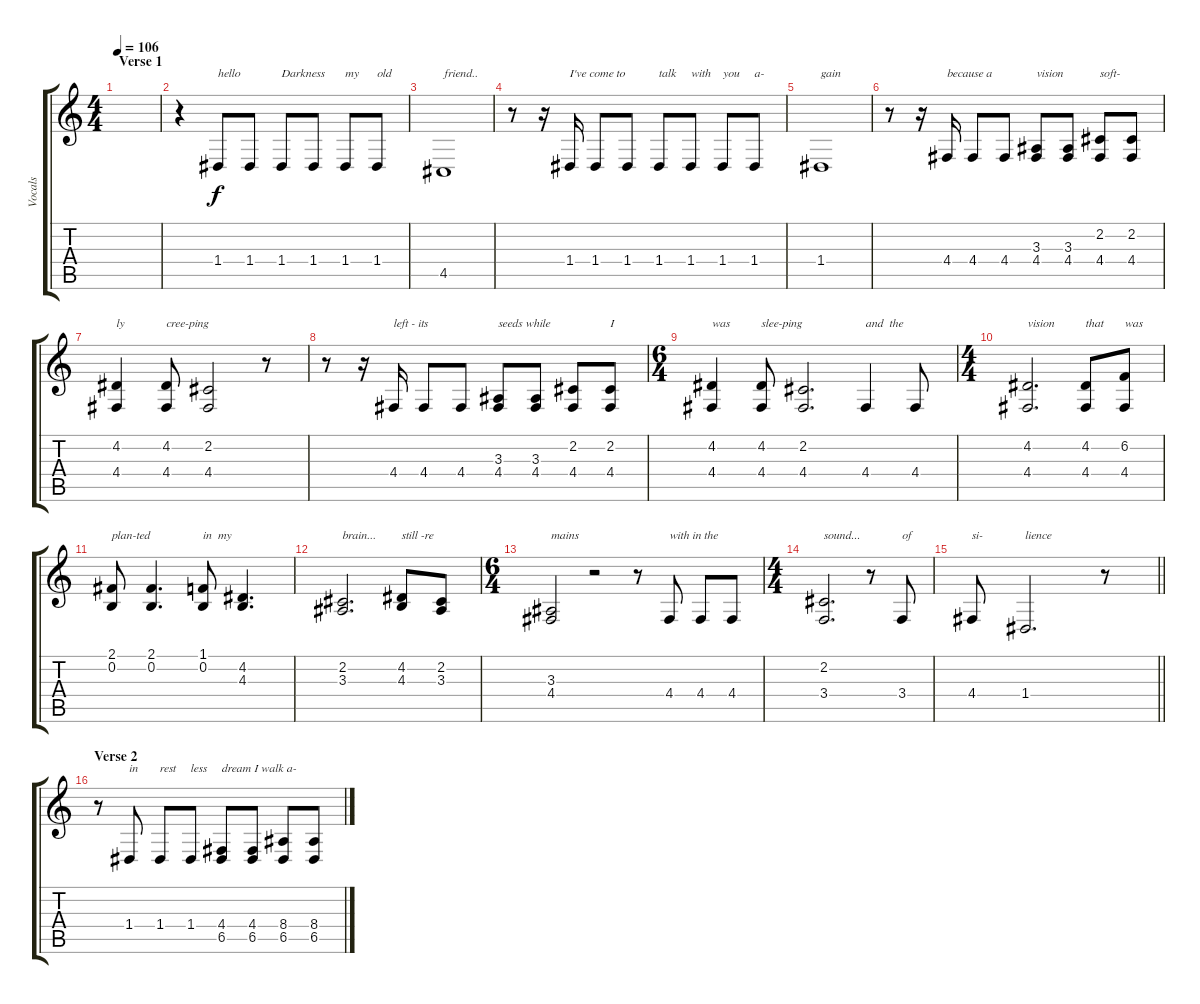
\track ("Vocals" "Vocals") {solo instrument tenorsax}
\staff {score tabs}
\tuning (E4 B3 G3 D3 A2 E2) {hide}
\ts (4 4)
\section ("" "Verse 1")
\tempo 106
\clef g2
\ks c
|
r.4 1.4.8{txt "hello"} 1.4.8 1.4.8{txt "Darkness"} 1.4.8 1.4.8{txt "my"} 1.4.8{txt "old"} |
4.5.1{txt "friend.."} |
r.8 r.16 1.4.16{txt "I've come to"} 1.4.8 1.4.8 1.4.8{txt "talk"} 1.4.8{txt "with"} 1.4.8{txt "you"} 1.4.8{txt "a-"} |
1.4.1{txt "gain"} |
r.8 r.16 4.4.16{txt "because a"} 4.4.8 4.4.8 (3.3 4.4).8{txt "vision"} (3.3 4.4).8 (2.2 4.4).8{txt "soft-"} (2.2 4.4).8 |
(4.2 4.4).4{txt "ly"} (4.2 4.4).8{txt "cree-ping"} (2.2 4.4).2 r.8 |
r.8 r.16 4.4.16{txt "left - its "} 4.4.8 4.4.8 (3.3 4.4).8{txt "seeds while"} (3.3 4.4).8 (2.2 4.4).8 (2.2 4.4).8{txt "I"} |
\ts (6 4)
(4.2 4.4).4{txt "was"} (4.2 4.4).8{txt "slee-ping"} (2.2 4.4).2{d} 4.4.4{txt "and  the"} 4.4.8 |
\ts (4 4)
(4.2 4.4).2{d txt "vision"} (4.2 4.4).8{txt "that"} (6.2 4.4).8{txt "was"} |
(2.1 0.2).8{txt "plan-ted"} (2.1 0.2).4{d} (1.1 0.2).8{txt "in  my"} (4.2 4.3).4{d} |
(2.2 3.3).2{d txt "brain..."} (4.2 4.3).8{txt "still -re"} (2.2 3.3).8 |
\ts (6 4)
(3.3 4.4).2{txt "mains"} r.2 r.8 4.4.8{txt "with in the"} 4.4.8 4.4.8 |
\ts (4 4)
(2.2 3.4).2{d txt "sound..."} r.8 3.4.8{txt "of"} |
\barLineRight lightlight
4.4.8{txt "si-"} 1.4.2{d txt "lience"} r.8 |
\section ("" "Verse 2")
r.8 1.4.8{txt "in"} 1.4.8{txt "rest"} 1.4.8{txt "less"} (4.4 6.5).8{txt "dream I walk a-"} (4.4 6.5).8 (8.4 6.5).8 (8.4 6.5).8
